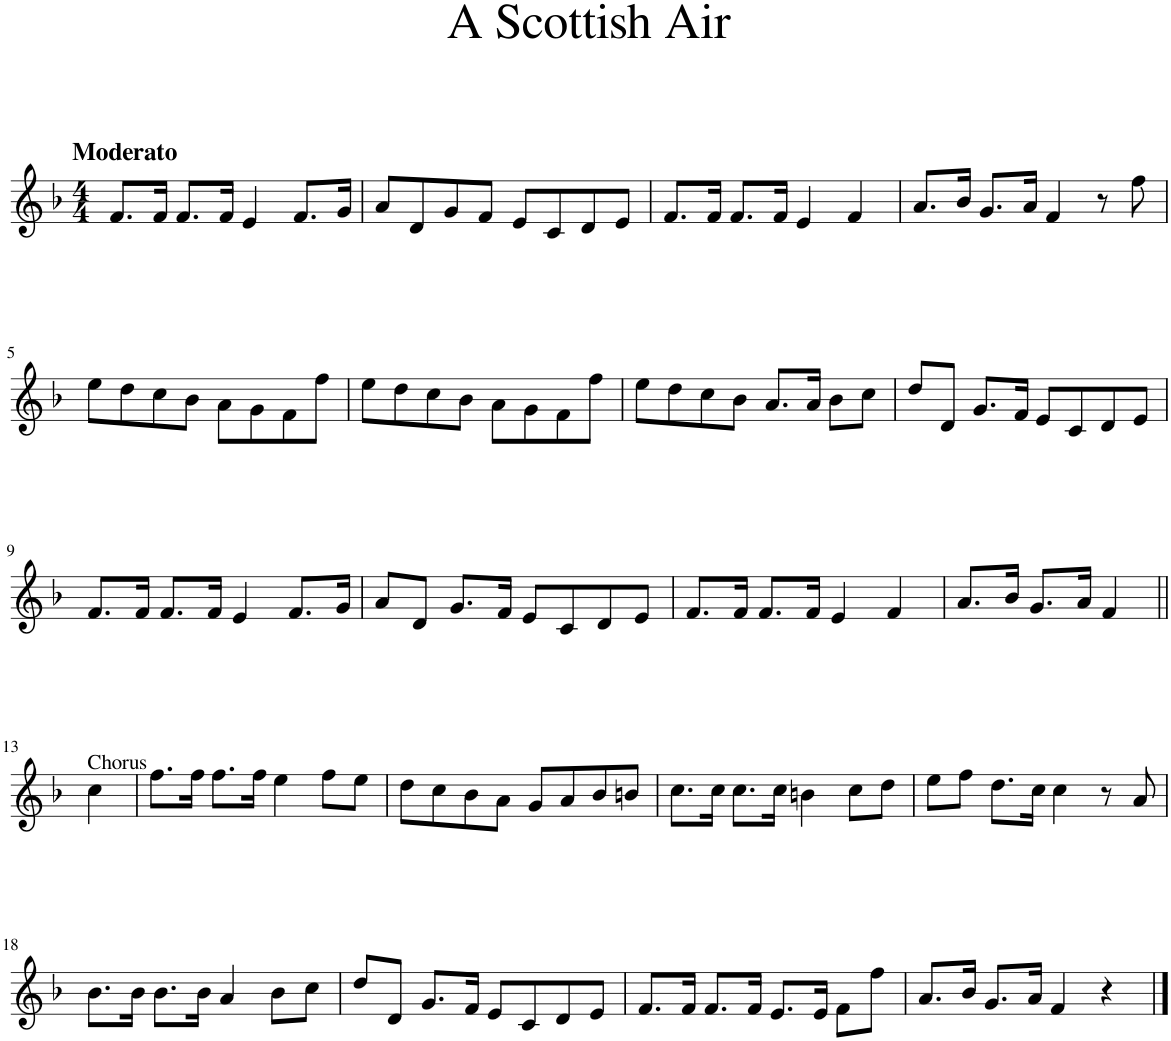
**kern
*part1
*staff1
*I"Flute
*I'Fl
*clefG2
*k[b-]
*M4/4
=1
!LO:TX:a:B:t=Moderato
8.f/L
16f/Jk
8.f/L
16f/Jk
4e/
8.f/L
16g/Jk
=2
8a/L
8d/
8g/
8f/J
8e/L
8c/
8d/
8e/J
=3
8.f/L
16f/Jk
8.f/L
16f/Jk
4e/
4f/
=4
8.a/L
16b-/Jk
8.g/L
16a/Jk
4f/
8r
8ff\
!!LO:LB:g=z
=5
8ee\L
8dd\
8cc\
8b-\J
8a\L
8g\
8f\
8ff\J
=6
8ee\L
8dd\
8cc\
8b-\J
8a\L
8g\
8f\
8ff\J
=7
8ee\L
8dd\
8cc\
8b-\J
8.a/L
16a/Jk
8b-\L
8cc\J
=8
8dd/L
8d/J
8.g/L
16f/Jk
8e/L
8c/
8d/
8e/J
!!LO:LB:g=z
=9
8.f/L
16f/Jk
8.f/L
16f/Jk
4e/
8.f/L
16g/Jk
=10
8a/L
8d/J
8.g/L
16f/Jk
8e/L
8c/
8d/
8e/J
=11
8.f/L
16f/Jk
8.f/L
16f/Jk
4e/
4f/
=12
8.a/L
16b-/Jk
8.g/L
16a/Jk
4f/
!!LO:LB:g=z
=13||
!LO:TX:a:t=Chorus
4cc\
=14
8.ff\L
16ff\Jk
8.ff\L
16ff\Jk
4ee\
8ff\L
8ee\J
=15
8dd\L
8cc\
8b-\
8a\J
8g/L
8a/
8b-/
8bn/J
=16
8.cc\L
16cc\Jk
8.cc\L
16cc\Jk
4bn\
8cc\L
8dd\J
=17
8ee\L
8ff\J
8.dd\L
16cc\Jk
4cc\
8r
8a/
!!LO:LB:g=z
=18
8.b-\L
16b-\Jk
8.b-\L
16b-\Jk
4a/
8b-\L
8cc\J
=19
8dd/L
8d/J
8.g/L
16f/Jk
8e/L
8c/
8d/
8e/J
=20
8.f/L
16f/Jk
8.f/L
16f/Jk
8.e/L
16e/Jk
8f\L
8ff\J
=21
8.a/L
16b-/Jk
8.g/L
16a/Jk
4f/
4r
==
*-
